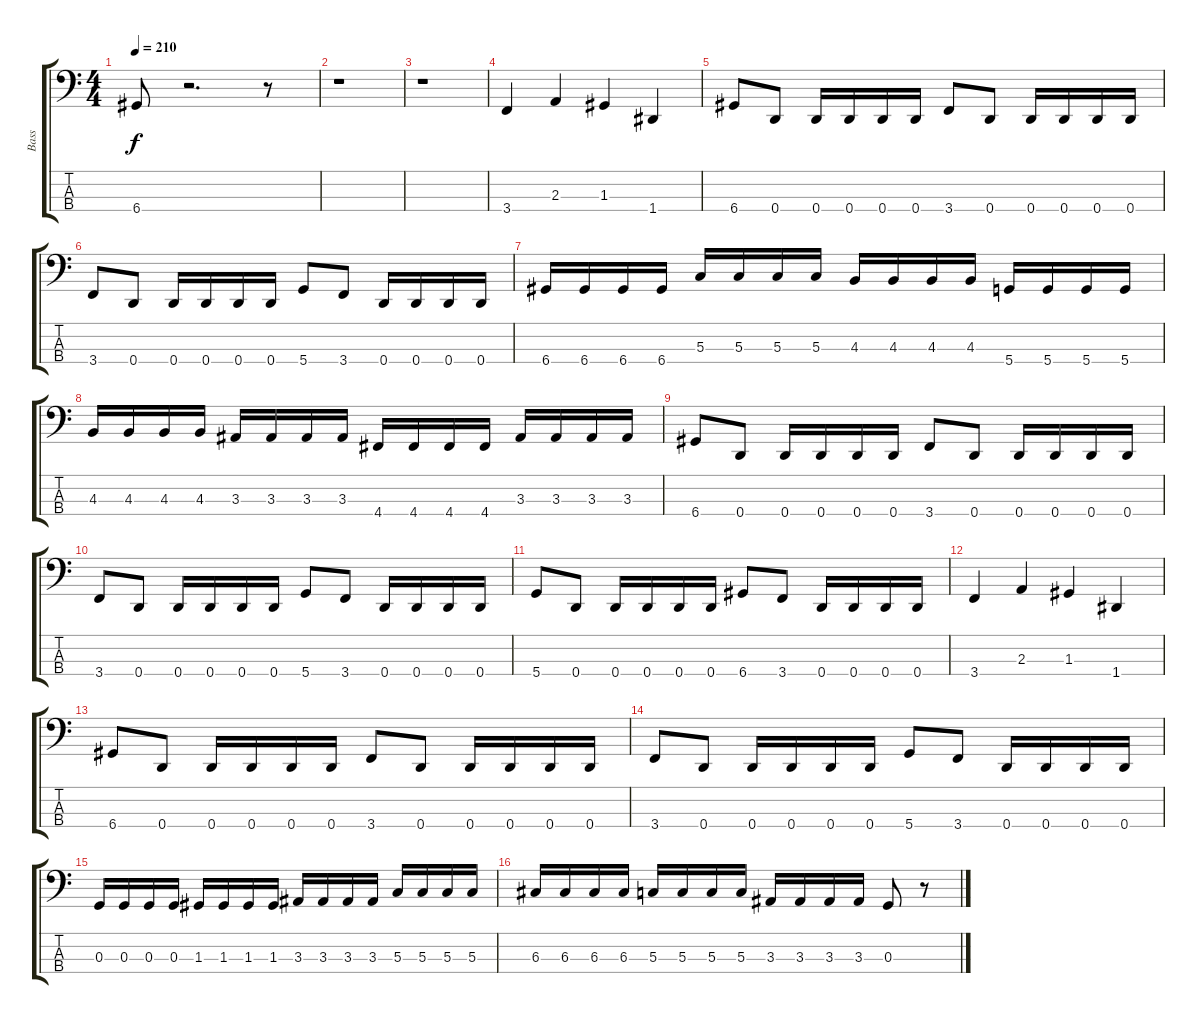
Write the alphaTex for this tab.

\track ("Bass" "Bass") {instrument electricbassfinger}
\staff {score tabs}
\tuning (F2 C2 G1 D1) {hide}
\ts (4 4)
\tempo 210
\clef f4
\ks c
6.4.8{dy f} r.2{d} r.8 |
r.1 |
r.1 |
3.4.4 2.3.4 1.3.4 1.4.4 |
6.4.8 0.4.8 0.4.16 0.4.16 0.4.16 0.4.16 3.4.8 0.4.8 0.4.16 0.4.16 0.4.16 0.4.16 |
3.4.8 0.4.8 0.4.16 0.4.16 0.4.16 0.4.16 5.4.8 3.4.8 0.4.16 0.4.16 0.4.16 0.4.16 |
6.4.16 6.4.16 6.4.16 6.4.16 5.3.16 5.3.16 5.3.16 5.3.16 4.3.16 4.3.16 4.3.16 4.3.16 5.4.16 5.4.16 5.4.16 5.4.16 |
4.3.16 4.3.16 4.3.16 4.3.16 3.3.16 3.3.16 3.3.16 3.3.16 4.4.16 4.4.16 4.4.16 4.4.16 3.3.16 3.3.16 3.3.16 3.3.16 |
6.4.8 0.4.8 0.4.16 0.4.16 0.4.16 0.4.16 3.4.8 0.4.8 0.4.16 0.4.16 0.4.16 0.4.16 |
3.4.8 0.4.8 0.4.16 0.4.16 0.4.16 0.4.16 5.4.8 3.4.8 0.4.16 0.4.16 0.4.16 0.4.16 |
5.4.8 0.4.8 0.4.16 0.4.16 0.4.16 0.4.16 6.4.8 3.4.8 0.4.16 0.4.16 0.4.16 0.4.16 |
3.4.4 2.3.4 1.3.4 1.4.4 |
6.4.8 0.4.8 0.4.16 0.4.16 0.4.16 0.4.16 3.4.8 0.4.8 0.4.16 0.4.16 0.4.16 0.4.16 |
3.4.8 0.4.8 0.4.16 0.4.16 0.4.16 0.4.16 5.4.8 3.4.8 0.4.16 0.4.16 0.4.16 0.4.16 |
0.3.16 0.3.16 0.3.16 0.3.16 1.3.16 1.3.16 1.3.16 1.3.16 3.3.16 3.3.16 3.3.16 3.3.16 5.3.16 5.3.16 5.3.16 5.3.16 |
6.3.16 6.3.16 6.3.16 6.3.16 5.3.16 5.3.16 5.3.16 5.3.16 3.3.16 3.3.16 3.3.16 3.3.16 0.3.8 r.8
